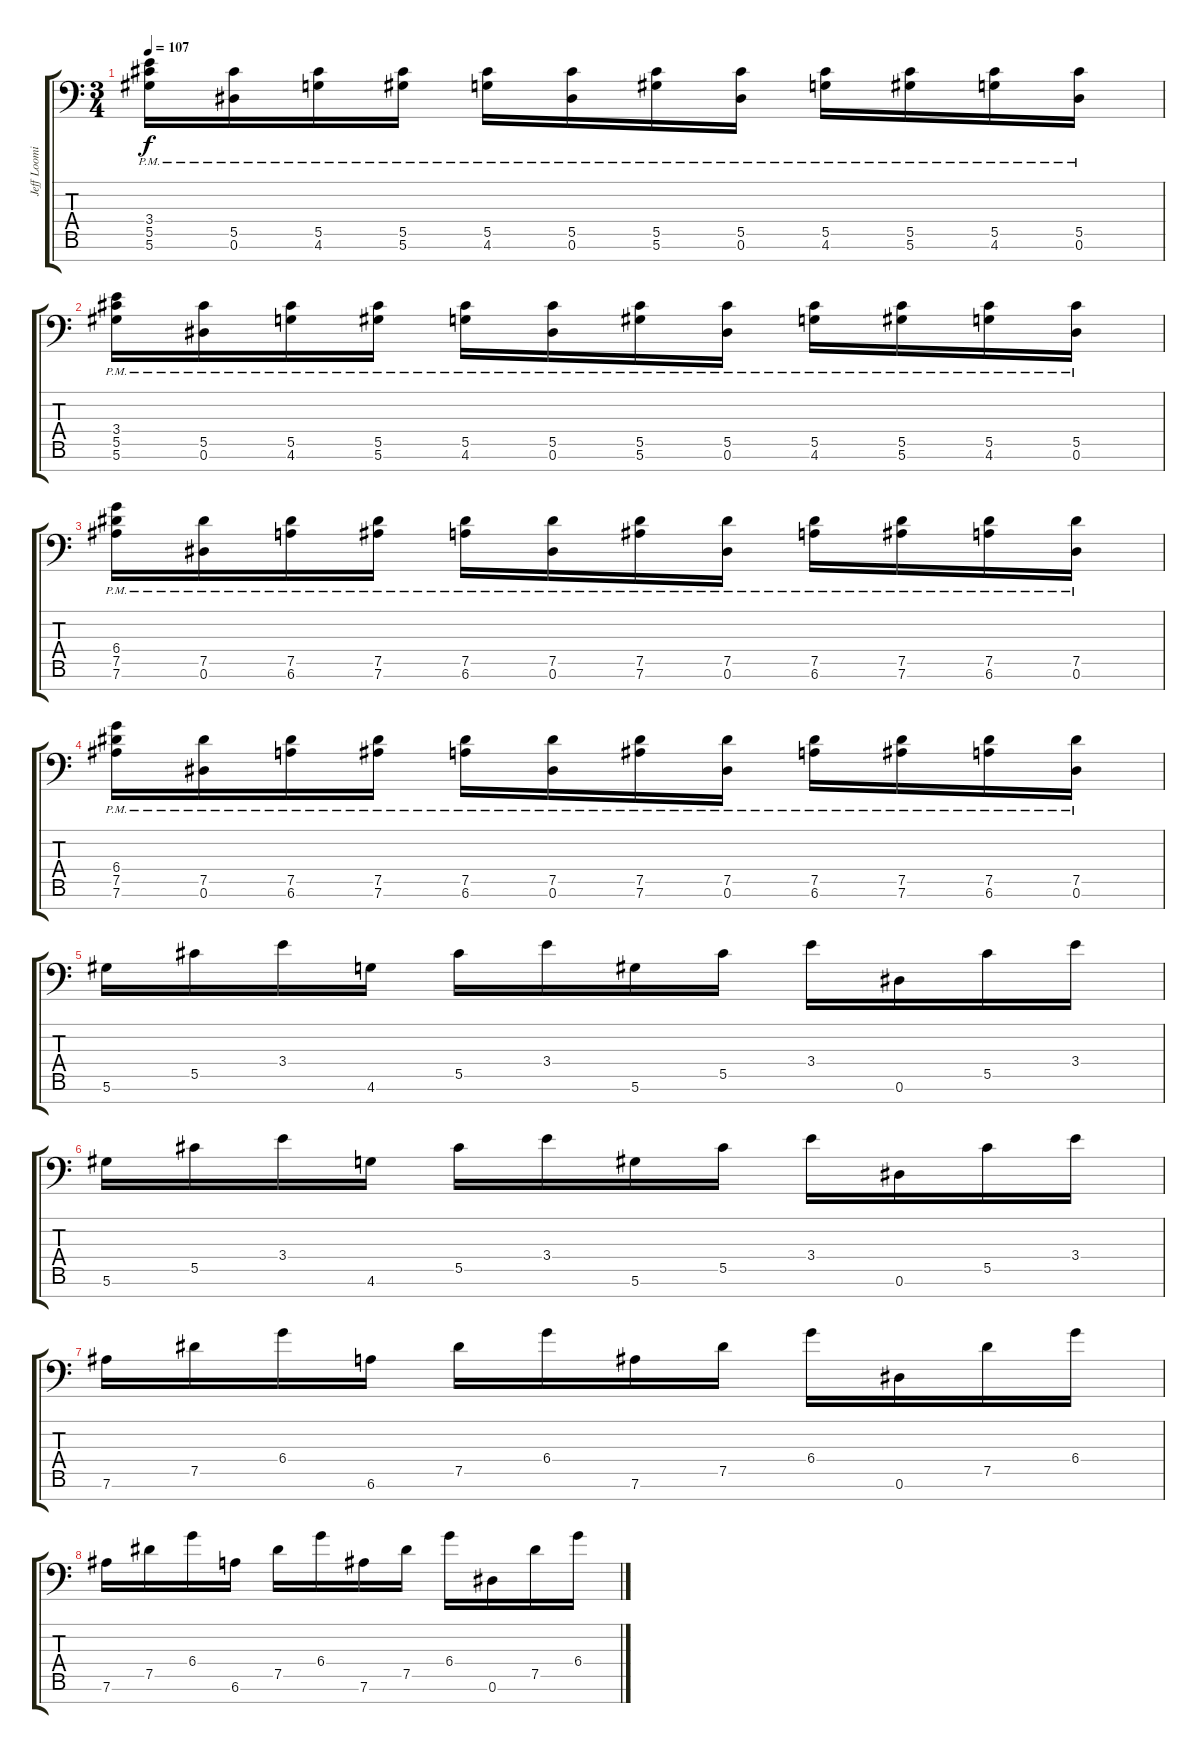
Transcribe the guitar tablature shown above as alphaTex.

\track ("Jeff Loomis" "Jeff Loomi") {instrument distortionguitar}
\staff {score tabs}
\tuning (Eb4 Bb3 Gb3 Db3 Ab2 Eb2 Bb1) {hide}
\ts (3 4)
\tempo 107
\clef f4
\ks c
(3.4 5.5{pm} 5.6{pm}).16{dy f} (5.5{pm} 0.6{pm}).16 (5.5{pm} 4.6{pm}).16 (5.5{pm} 5.6{pm}).16 (5.5{pm} 4.6{pm}).16 (5.5{pm} 0.6{pm}).16 (5.5{pm} 5.6{pm}).16 (5.5{pm} 0.6{pm}).16 (5.5{pm} 4.6{pm}).16 (5.5{pm} 5.6{pm}).16 (5.5{pm} 4.6{pm}).16 (5.5{pm} 0.6{pm}).16 |
(3.4 5.5{pm} 5.6{pm}).16 (5.5{pm} 0.6{pm}).16 (5.5{pm} 4.6{pm}).16 (5.5{pm} 5.6{pm}).16 (5.5{pm} 4.6{pm}).16 (5.5{pm} 0.6{pm}).16 (5.5{pm} 5.6{pm}).16 (5.5{pm} 0.6{pm}).16 (5.5{pm} 4.6{pm}).16 (5.5{pm} 5.6{pm}).16 (5.5{pm} 4.6{pm}).16 (5.5{pm} 0.6{pm}).16 |
(6.4 7.5{pm} 7.6{pm}).16 (7.5{pm} 0.6{pm}).16 (7.5{pm} 6.6{pm}).16 (7.5{pm} 7.6{pm}).16 (7.5{pm} 6.6{pm}).16 (7.5{pm} 0.6{pm}).16 (7.5{pm} 7.6{pm}).16 (7.5{pm} 0.6{pm}).16 (7.5{pm} 6.6{pm}).16 (7.5{pm} 7.6{pm}).16 (7.5{pm} 6.6{pm}).16 (7.5{pm} 0.6{pm}).16 |
(6.4 7.5{pm} 7.6{pm}).16 (7.5{pm} 0.6{pm}).16 (7.5{pm} 6.6{pm}).16 (7.5{pm} 7.6{pm}).16 (7.5{pm} 6.6{pm}).16 (7.5{pm} 0.6{pm}).16 (7.5{pm} 7.6{pm}).16 (7.5{pm} 0.6{pm}).16 (7.5{pm} 6.6{pm}).16 (7.5{pm} 7.6{pm}).16 (7.5{pm} 6.6{pm}).16 (7.5{pm} 0.6{pm}).16 |
5.6.16 5.5.16 3.4.16 4.6.16 5.5.16 3.4.16 5.6.16 5.5.16 3.4.16 0.6.16 5.5.16 3.4.16 |
5.6.16 5.5.16 3.4.16 4.6.16 5.5.16 3.4.16 5.6.16 5.5.16 3.4.16 0.6.16 5.5.16 3.4.16 |
7.6.16 7.5.16 6.4.16 6.6.16 7.5.16 6.4.16 7.6.16 7.5.16 6.4.16 0.6.16 7.5.16 6.4.16 |
7.6.16 7.5.16 6.4.16 6.6.16 7.5.16 6.4.16 7.6.16 7.5.16 6.4.16 0.6.16 7.5.16 6.4.16
